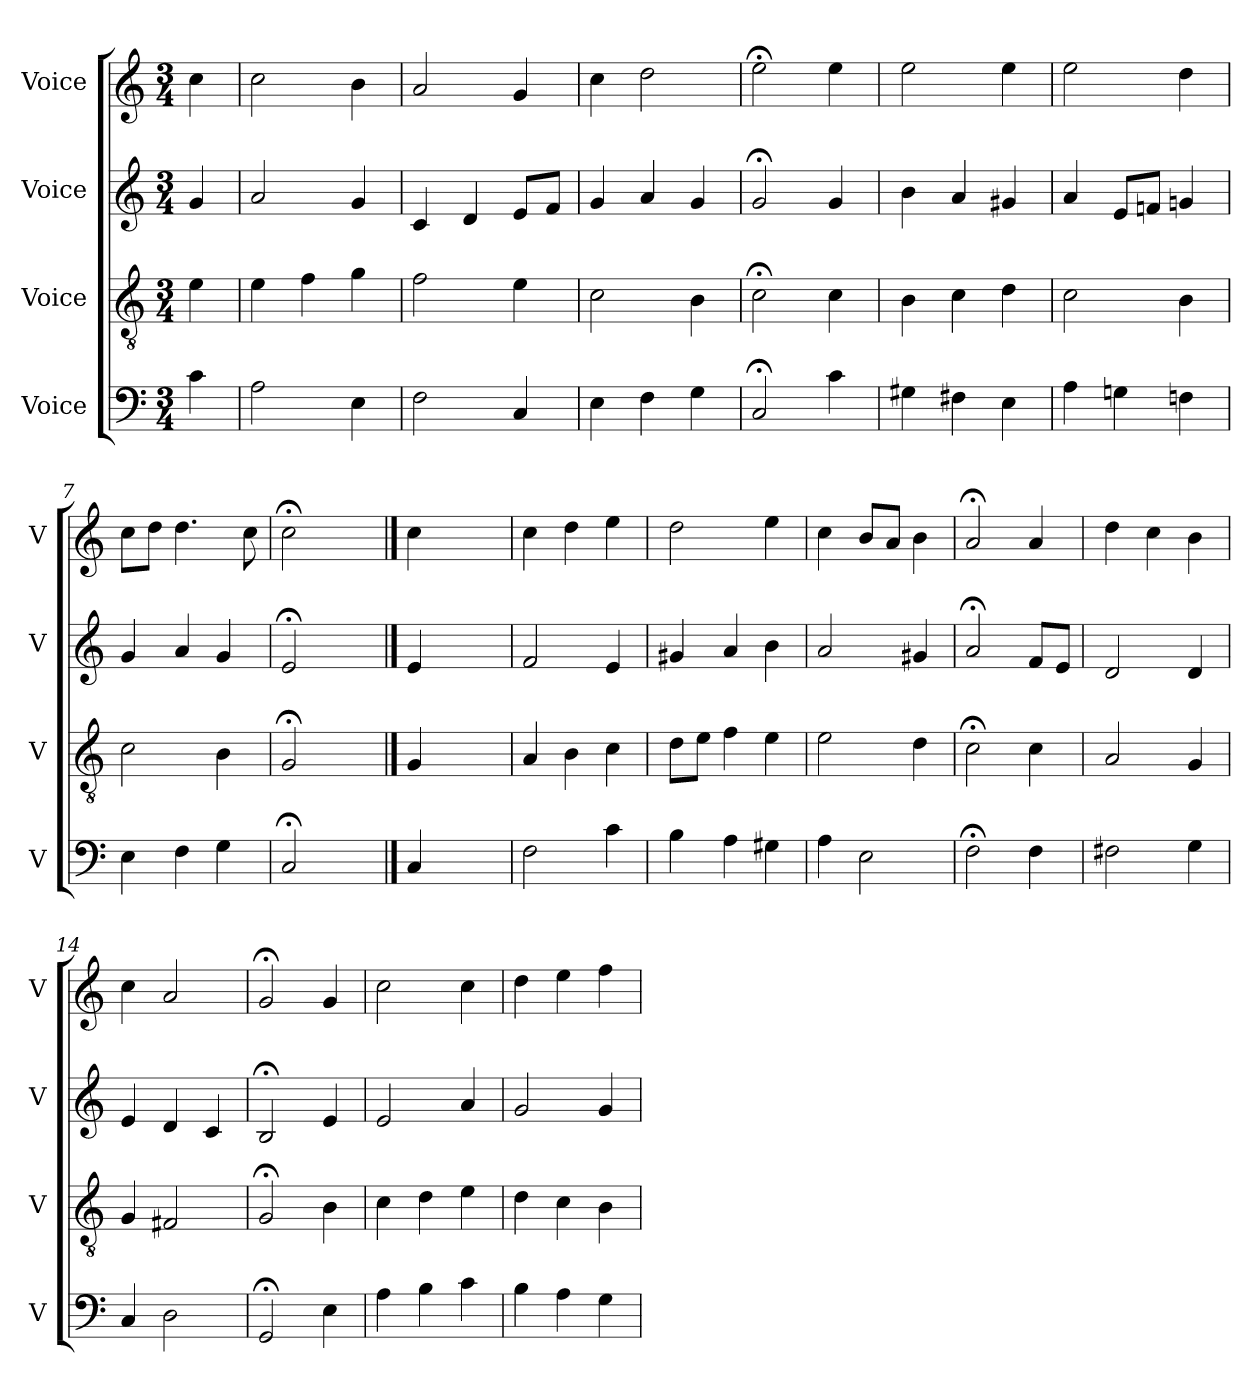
**kern	**kern	**kern	**kern
*part4	*part3	*part2	*part1
*staff4	*staff3	*staff2	*staff1
*I"Voice	*I"Voice	*I"Voice	*I"Voice
*I'V	*I'V	*I'V	*I'V
*clefF4	*clefGv2	*clefG2	*clefG2
*k[]	*k[]	*k[]	*k[]
*M3/4	*M3/4	*M3/4	*M3/4
*MM100	*MM100	*MM100	*MM100
=	=	=	=
4c\	4e\	4g/	4cc\
=1	=1	=1	=1
2A\	4e\	2a/	2cc\
.	4f\	.	.
4E\	4g\	4g/	4b\
=2	=2	=2	=2
2F\	2f\	4c/	2a/
.	.	4d/	.
4C/	4e\	8e/L	4g/
.	.	8f/J	.
=3	=3	=3	=3
4E\	2c\	4g/	4cc\
4F\	.	4a/	2dd\
4G\	4B\	4g/	.
=4	=4	=4	=4
2C;/	2c;\	2g;/	2ee;\
4c\	4c\	4g/	4ee\
=5	=5	=5	=5
4G#X\	4B\	4b\	2ee\
4F#X\	4c\	4a/	.
4E\	4d\	4g#X/	4ee\
=6	=6	=6	=6
4A\	2c\	4a/	2ee\
4Gn\	.	8e/L	.
.	.	8fn/J	.
4Fn\	4B\	4gn/	4dd\
!!LO:LB:g=z
=7	=7	=7	=7
4E\	2c\	4g/	8cc\L
.	.	.	8dd\J
4F\	.	4a/	4.dd\
4G\	4B\	4g/	.
.	.	.	8cc\
=8	=8	=8	=8
2C;/	2G;/	2e;/	2cc;\
4ryy	4ryy	4ryy	4ryy
==	==	==	==
4C/	4G/	4e/	4cc\
2ryy	2ryy	2ryy	2ryy
=9	=9	=9	=9
2F\	4A/	2f/	4cc\
.	4B\	.	4dd\
4c\	4c\	4e/	4ee\
=10	=10	=10	=10
4B\	8d\L	4g#X/	2dd\
.	8e\J	.	.
4A\	4f\	4a/	.
4G#X\	4e\	4b\	4ee\
=11	=11	=11	=11
4A\	2e\	2a/	4cc\
2E\	.	.	8b/L
.	.	.	8a/J
.	4d\	4g#X/	4b\
=12	=12	=12	=12
2F;\	2c;\	2a;/	2a;/
4F\	4c\	8f/L	4a/
.	.	8e/J	.
!!LO:LB:g=z
=13	=13	=13	=13
2F#X\	2A/	2d/	4dd\
.	.	.	4cc\
4G\	4G/	4d/	4b\
=14	=14	=14	=14
4C/	4G/	4e/	4cc\
2D\	2F#X/	4d/	2a/
.	.	4c/	.
=15	=15	=15	=15
2GG;/	2G;/	2B;/	2g;/
4E\	4B\	4e/	4g/
=16	=16	=16	=16
4A\	4c\	2e/	2cc\
4B\	4d\	.	.
4c\	4e\	4a/	4cc\
=17	=17	=17	=17
4B\	4d\	2g/	4dd\
4A\	4c\	.	4ee\
4G\	4B\	4g/	4ff\
=	=	=	=
*-	*-	*-	*-
